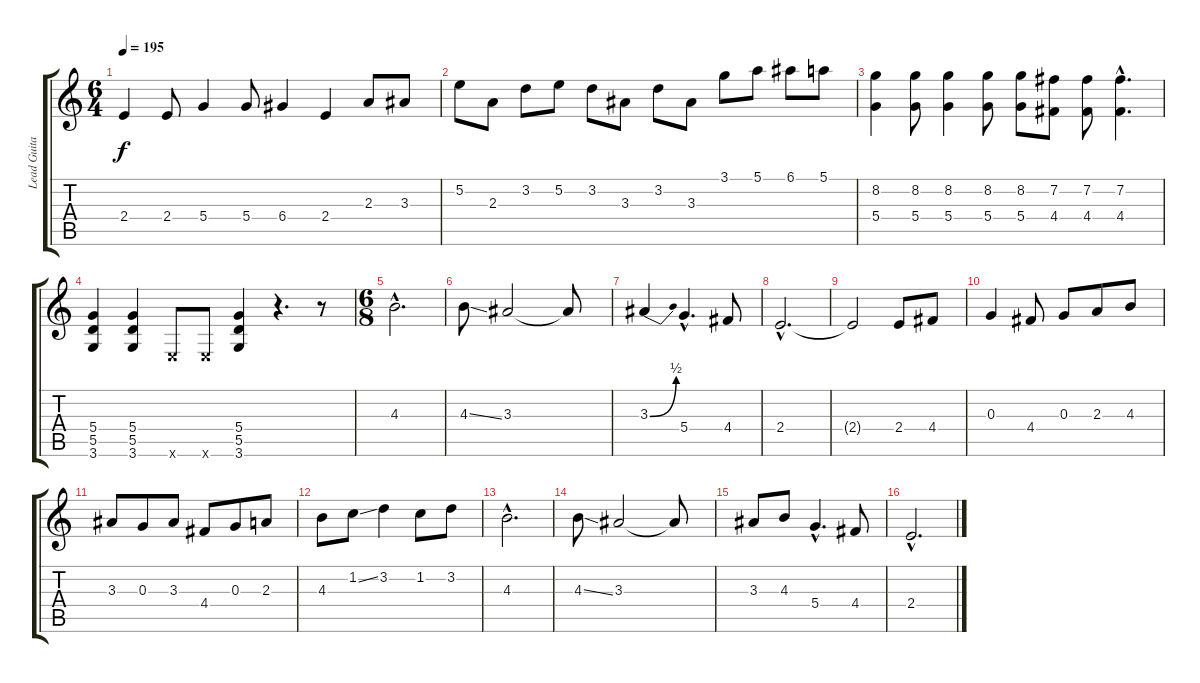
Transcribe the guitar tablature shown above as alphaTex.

\track ("Lead Guitar I" "Lead Guita") {instrument distortionguitar}
\staff {score tabs}
\tuning (E4 B3 G3 D3 A2 E2) {hide}
\ts (6 4)
\tempo 195
\clef g2
\ks c
2.4.4{dy f} 2.4.8 5.4.4 5.4.8 6.4.4 2.4.4 2.3.8 3.3.8 |
5.2.8 2.3.8 3.2.8 5.2.8 3.2.8 3.3.8 3.2.8 3.3.8 3.1.8 5.1.8 6.1.8 5.1.8 |
(8.2 5.4).4 (8.2 5.4).8 (8.2 5.4).4 (8.2 5.4).8 (8.2 5.4).8 (7.2 4.4).8 (7.2 4.4).8 (7.2{hac} 4.4{hac}).4{d} |
(5.4 5.5 3.6).4 (5.4 5.5 3.6).4 0.6{x}.8 0.6{x}.8 (5.4 5.5 3.6).4 r.4{d} r.8 |
\ts (6 8)
4.3{hac}.2{d} |
4.3{ss}.8 3.3.2 3.3{t}.8 |
3.3{be (bend 0 0 60 2)}.4 5.4{hac}.4{d} 4.4.8 |
2.4{hac}.2{d} |
2.4{t}.2 2.4.8 4.4.8 |
0.3.4 4.4.8 0.3.8 2.3.8 4.3.8 |
3.3.8 0.3.8 3.3.8 4.4.8 0.3.8 2.3.8 |
4.3.8 1.2{ss}.8 3.2.4 1.2.8 3.2.8 |
4.3{hac}.2{d} |
4.3{ss}.8 3.3.2 3.3{t}.8 |
3.3.8 4.3.8 5.4{hac}.4{d} 4.4.8 |
2.4{hac}.2{d}
